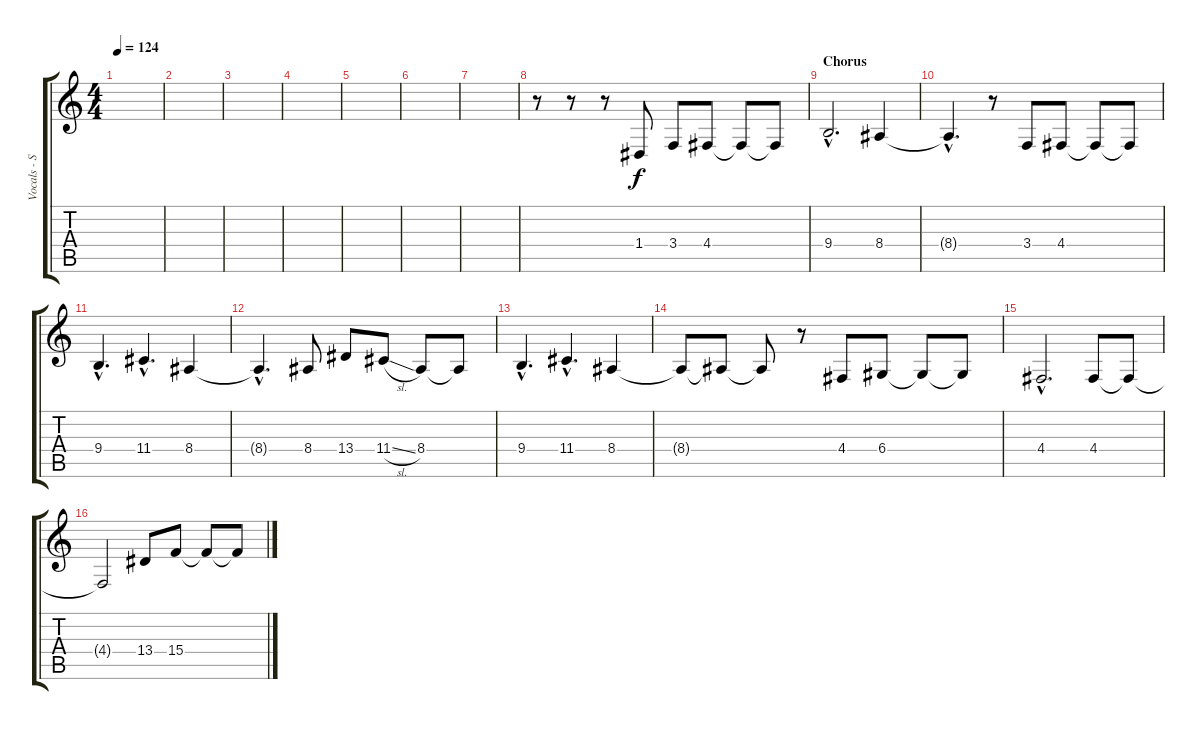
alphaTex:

\track ("Vocals - Shaun Morgan" "Vocals - S") {instrument oboe}
\staff {score tabs}
\tuning (E4 B3 G3 D3 A2 E2) {hide}
\ts (4 4)
\tempo 124
\clef g2
\ks c
|
|
|
|
|
|
|
r.8 r.8 r.8 1.4.8 3.4.8 4.4.8 4.4{t}.8 4.4{t}.8 |
\section ("" "Chorus")
9.4{hac}.2{d} 8.4.4 |
8.4{hac t}.4{d} r.8 3.4.8 4.4.8 4.4{t}.8 4.4{t}.8 |
9.4{hac}.4{d} 11.4{hac}.4{d} 8.4.4 |
8.4{hac t}.4{d} 8.4.8 13.4.8 11.4{sl}.8 8.4.8 8.4{t}.8 |
9.4{hac}.4{d} 11.4{hac}.4{d} 8.4.4 |
8.4{t}.8 8.4{t}.8 8.4{t}.8 r.8 4.4.8 6.4.8 6.4{t}.8 6.4{t}.8 |
4.4{hac}.2{d} 4.4.8 4.4{t}.8 |
4.4{t}.2 13.4.8 15.4.8 15.4{t}.8 15.4{t}.8
